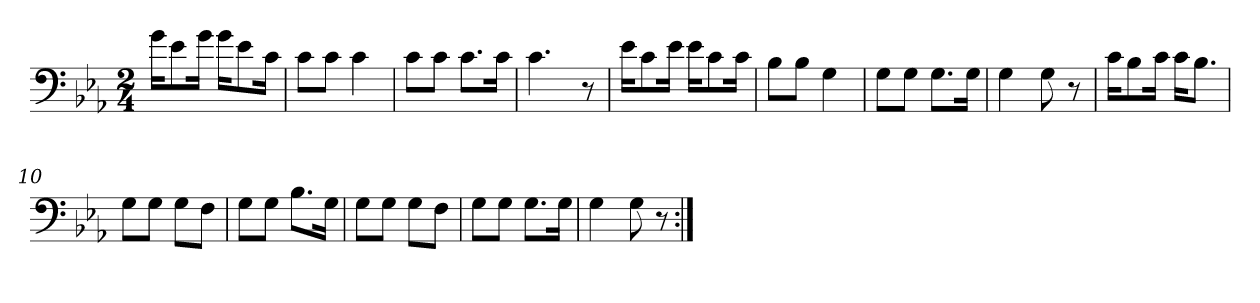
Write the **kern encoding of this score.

**kern
*part1
*staff1
*clefF4
*k[b-e-a-]
*M2/4
=1
16g\KL
8e-\
16g\Jk
16g\KL
8e-\
16c\Jk
=2
8c\L
8c\J
4c\
=3
8c\L
8c\J
8.c\L
16c\Jk
=4
4.c\
8r
=5
16e-\KL
8c\
16e-\Jk
16e-\KL
8c\
16c\Jk
=6
8B-\L
8B-\J
4G\
=7
8G\L
8G\J
8.G\L
16G\Jk
=8
4G\
8G\
8r
=9
16c\KL
8B-\
16c\Jk
16c\KL
8.B-\J
=10
8G\L
8G\J
8G\L
8F\J
=11
8G\L
8G\J
8.B-\L
16G\Jk
=12
8G\L
8G\J
8G\L
8F\J
=13
8G\L
8G\J
8.G\L
16G\Jk
=14
4G\
8G\
8r
=:|!
*-
